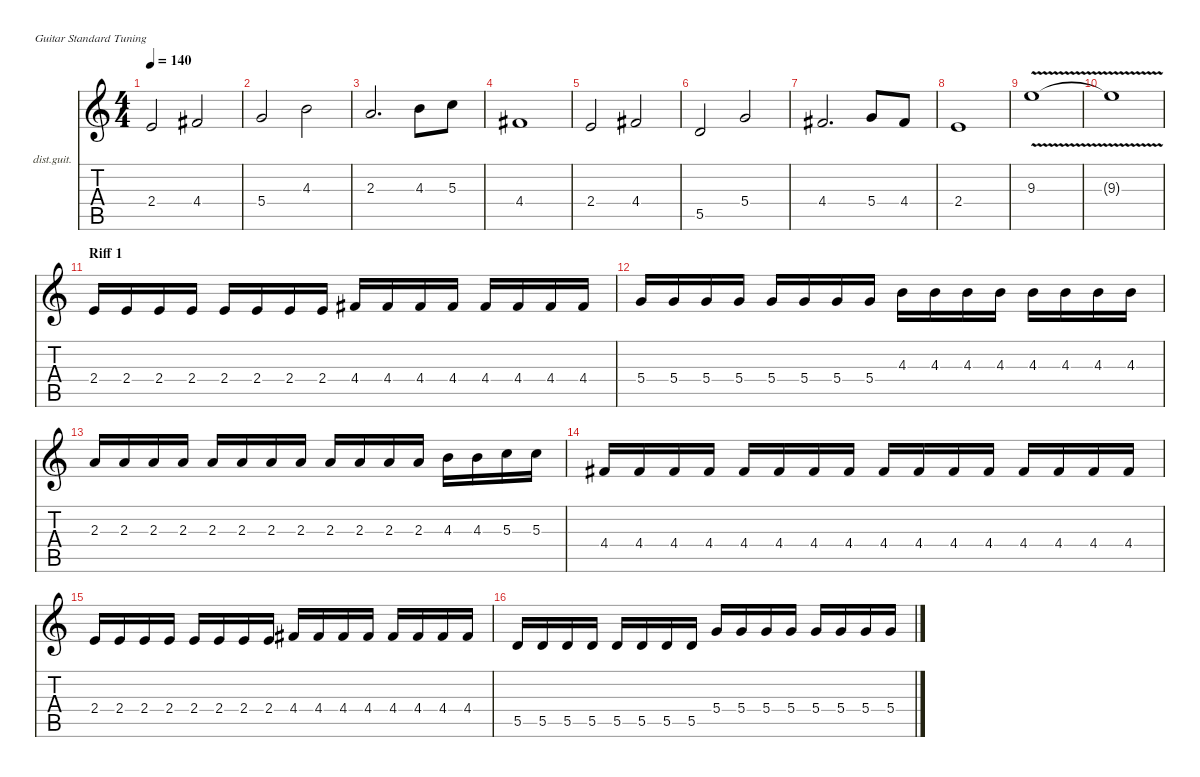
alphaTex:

\defaultSystemsLayout 4
\hideDynamics
\bracketExtendMode nobrackets
\firstSystemTrackNameOrientation horizontal
\otherSystemsTrackNameOrientation horizontal
\track ("Lead Guitar" "dist.guit.") {instrument distortionguitar}
\staff {score tabs}
\tuning (E4 B3 G3 D3 A2 E2)
\ts (4 4)
\beaming (8 2 2 2 2)
\tempo 140
\clef g2
\ks c
2.4.2{dy mf instrument distortionguitar} 4.4{acc #}.2 |
5.4.2 4.3.2 |
2.3.2{d} 4.3.8 5.3.8 |
4.4{acc #}.1 |
2.4.2 4.4{acc #}.2 |
5.5.2 5.4.2 |
4.4{acc #}.2{d} 5.4.8 4.4{acc #}.8 |
2.4.1 |
9.3{v}.1{dy f} |
9.3{t}.1 |
\section ("" "Riff 1")
2.4.16{dy mf} 2.4.16 2.4.16 2.4.16 2.4.16 2.4.16 2.4.16 2.4.16 4.4{acc #}.16 4.4{acc #}.16 4.4{acc #}.16 4.4{acc #}.16 4.4{acc #}.16 4.4{acc #}.16 4.4{acc #}.16 4.4{acc #}.16 |
5.4.16 5.4.16 5.4.16 5.4.16 5.4.16 5.4.16 5.4.16 5.4.16 4.3.16 4.3.16 4.3.16 4.3.16 4.3.16 4.3.16 4.3.16 4.3.16 |
2.3.16 2.3.16 2.3.16 2.3.16 2.3.16 2.3.16 2.3.16 2.3.16 2.3.16 2.3.16 2.3.16 2.3.16 4.3.16 4.3.16 5.3.16 5.3.16 |
4.4{acc #}.16 4.4{acc #}.16 4.4{acc #}.16 4.4{acc #}.16 4.4{acc #}.16 4.4{acc #}.16 4.4{acc #}.16 4.4{acc #}.16 4.4{acc #}.16 4.4{acc #}.16 4.4{acc #}.16 4.4{acc #}.16 4.4{acc #}.16 4.4{acc #}.16 4.4{acc #}.16 4.4{acc #}.16 |
2.4.16 2.4.16 2.4.16 2.4.16 2.4.16 2.4.16 2.4.16 2.4.16 4.4{acc #}.16 4.4{acc #}.16 4.4{acc #}.16 4.4{acc #}.16 4.4{acc #}.16 4.4{acc #}.16 4.4{acc #}.16 4.4{acc #}.16 |
5.5.16 5.5.16 5.5.16 5.5.16 5.5.16 5.5.16 5.5.16 5.5.16 5.4.16 5.4.16 5.4.16 5.4.16 5.4.16 5.4.16 5.4.16 5.4.16
